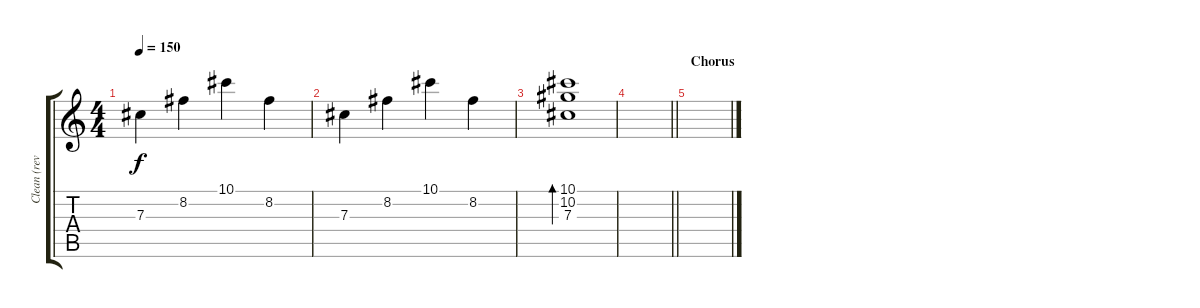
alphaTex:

\track ("Clean (reverbed) Lead Guitar" "Clean (rev") {instrument electricguitarclean}
\staff {score tabs}
\tuning (Eb4 Bb3 Gb3 Db3 Ab2 Db2) {hide}
\ts (4 4)
\tempo 150
\clef g2
\ks c
7.3.4{dy f} 8.2.4 10.1.4 8.2.4 |
7.3.4 8.2.4 10.1.4 8.2.4 |
(10.1 10.2 7.3).1{bd 240} |
\barLineRight lightlight
|
\section ("" "Chorus")
